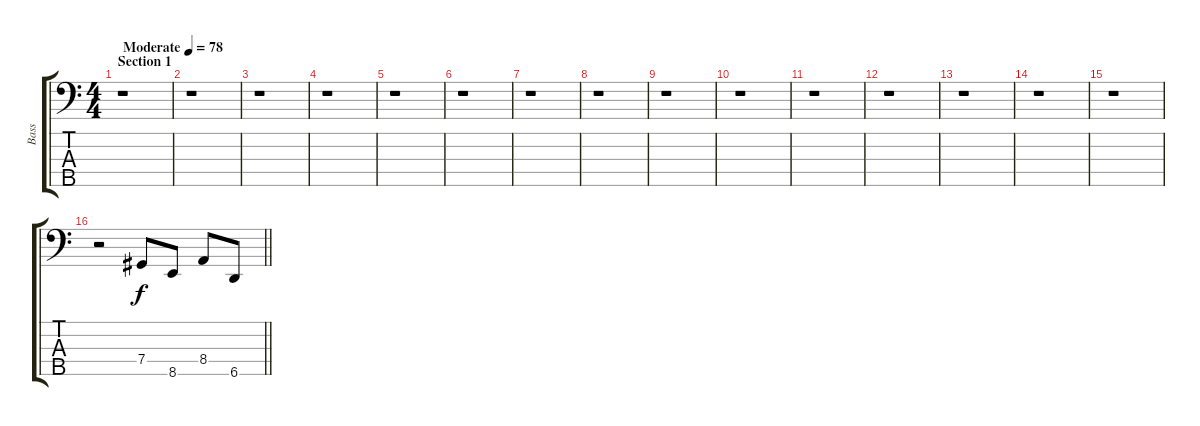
\track ("Bass" "Bass") {instrument electricbasspick}
\staff {score tabs}
\tuning (E2 B1 Gb1 Db1 Ab0) {hide}
\ts (4 4)
\section ("" "Section 1")
\tempo (78 "Moderate")
\clef f4
\ks c
r.1{dy f instrument electricbasspick} |
r.1 |
r.1 |
r.1 |
r.1 |
r.1 |
r.1 |
r.1 |
r.1 |
r.1 |
r.1 |
r.1 |
r.1 |
r.1 |
r.1 |
\barLineRight lightlight
r.2 7.4.8 8.5.8 8.4.8 6.5.8
